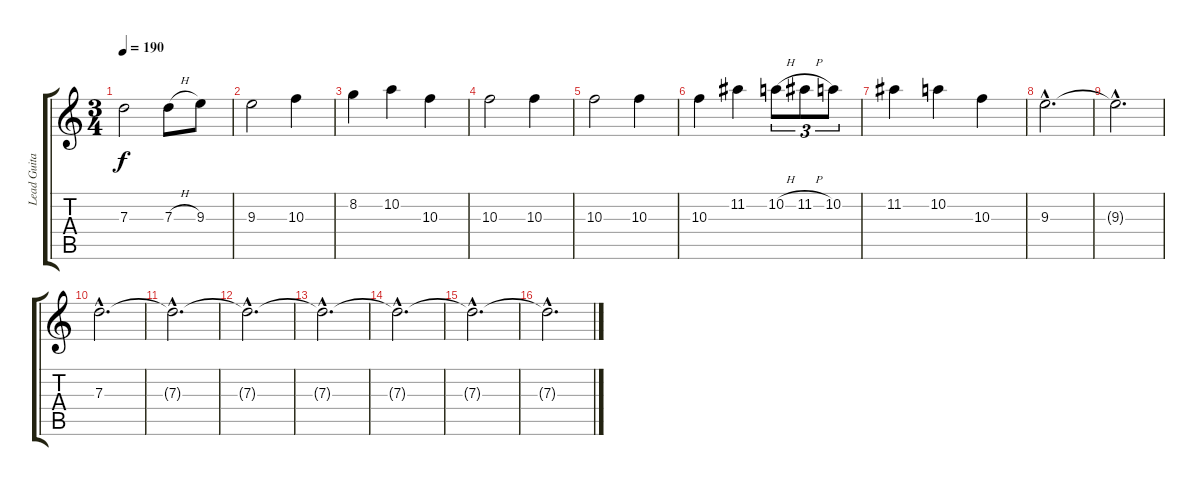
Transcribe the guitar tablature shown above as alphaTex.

\track ("Lead Guitar" "Lead Guita") {instrument distortionguitar}
\staff {score tabs}
\tuning (E4 B3 G3 D3 A2 E2) {hide}
\ts (3 4)
\tempo 190
\clef g2
\ks c
7.3.2{dy f} 7.3{h}.8 9.3.8 |
9.3.2 10.3.4 |
8.2.4 10.2.4 10.3.4 |
10.3.2 10.3.4 |
10.3.2 10.3.4 |
10.3.4 11.2.4 10.2{h}.8{tu (3 2)} 11.2{h}.8{tu (3 2)} 10.2.8{tu (3 2)} |
11.2.4 10.2.4 10.3.4 |
9.3{hac}.2{d} |
9.3{hac t}.2{d} |
7.3{hac}.2{d} |
7.3{hac t}.2{d} |
7.3{hac t}.2{d} |
7.3{hac t}.2{d} |
7.3{hac t}.2{d} |
7.3{hac t}.2{d} |
7.3{hac t}.2{d}
